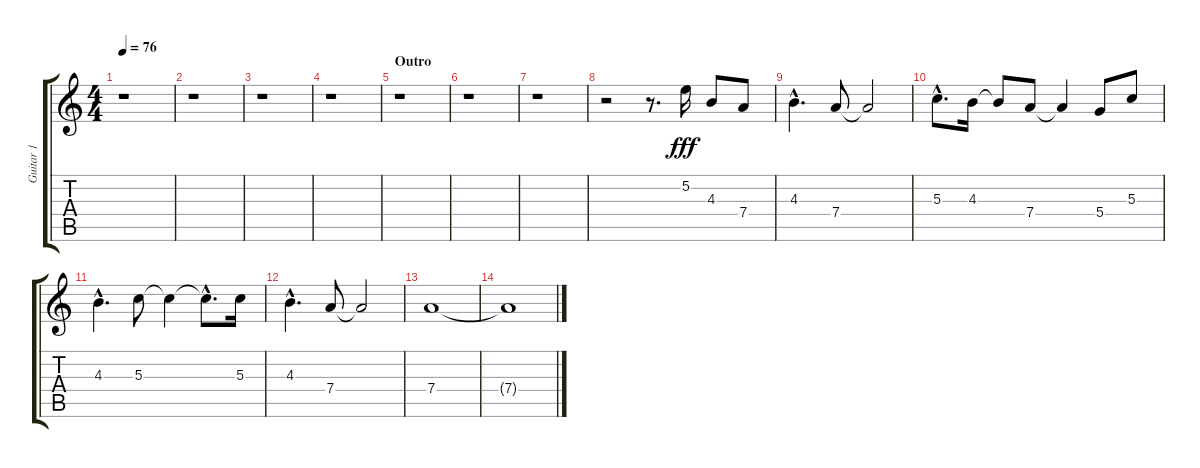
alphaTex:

\track ("Guitar 1" "Guitar 1") {instrument electricguitarjazz}
\staff {score tabs}
\tuning (E4 B3 G3 D3 A2 E2) {hide}
\ts (4 4)
\tempo 76
\clef g2
\ks c
r.1{dy f} |
r.1 |
r.1 |
r.1 |
\section ("" "Outro")
r.1 |
r.1 |
r.1 |
r.2 r.8{d} 5.2.16{dy fff} 4.3.8 7.4.8 |
4.3{hac}.4{d} 7.4.8 7.4{t}.2 |
5.3{hac}.8{d} 4.3.16 4.3{t}.8 7.4.8 7.4{t}.4 5.4.8 5.3.8 |
4.3{hac}.4{d} 5.3.8 5.3{t}.4 5.3{hac t}.8{d} 5.3.16 |
4.3{hac}.4{d} 7.4.8 7.4{t}.2 |
7.4.1{volume 0} |
7.4{t}.1
